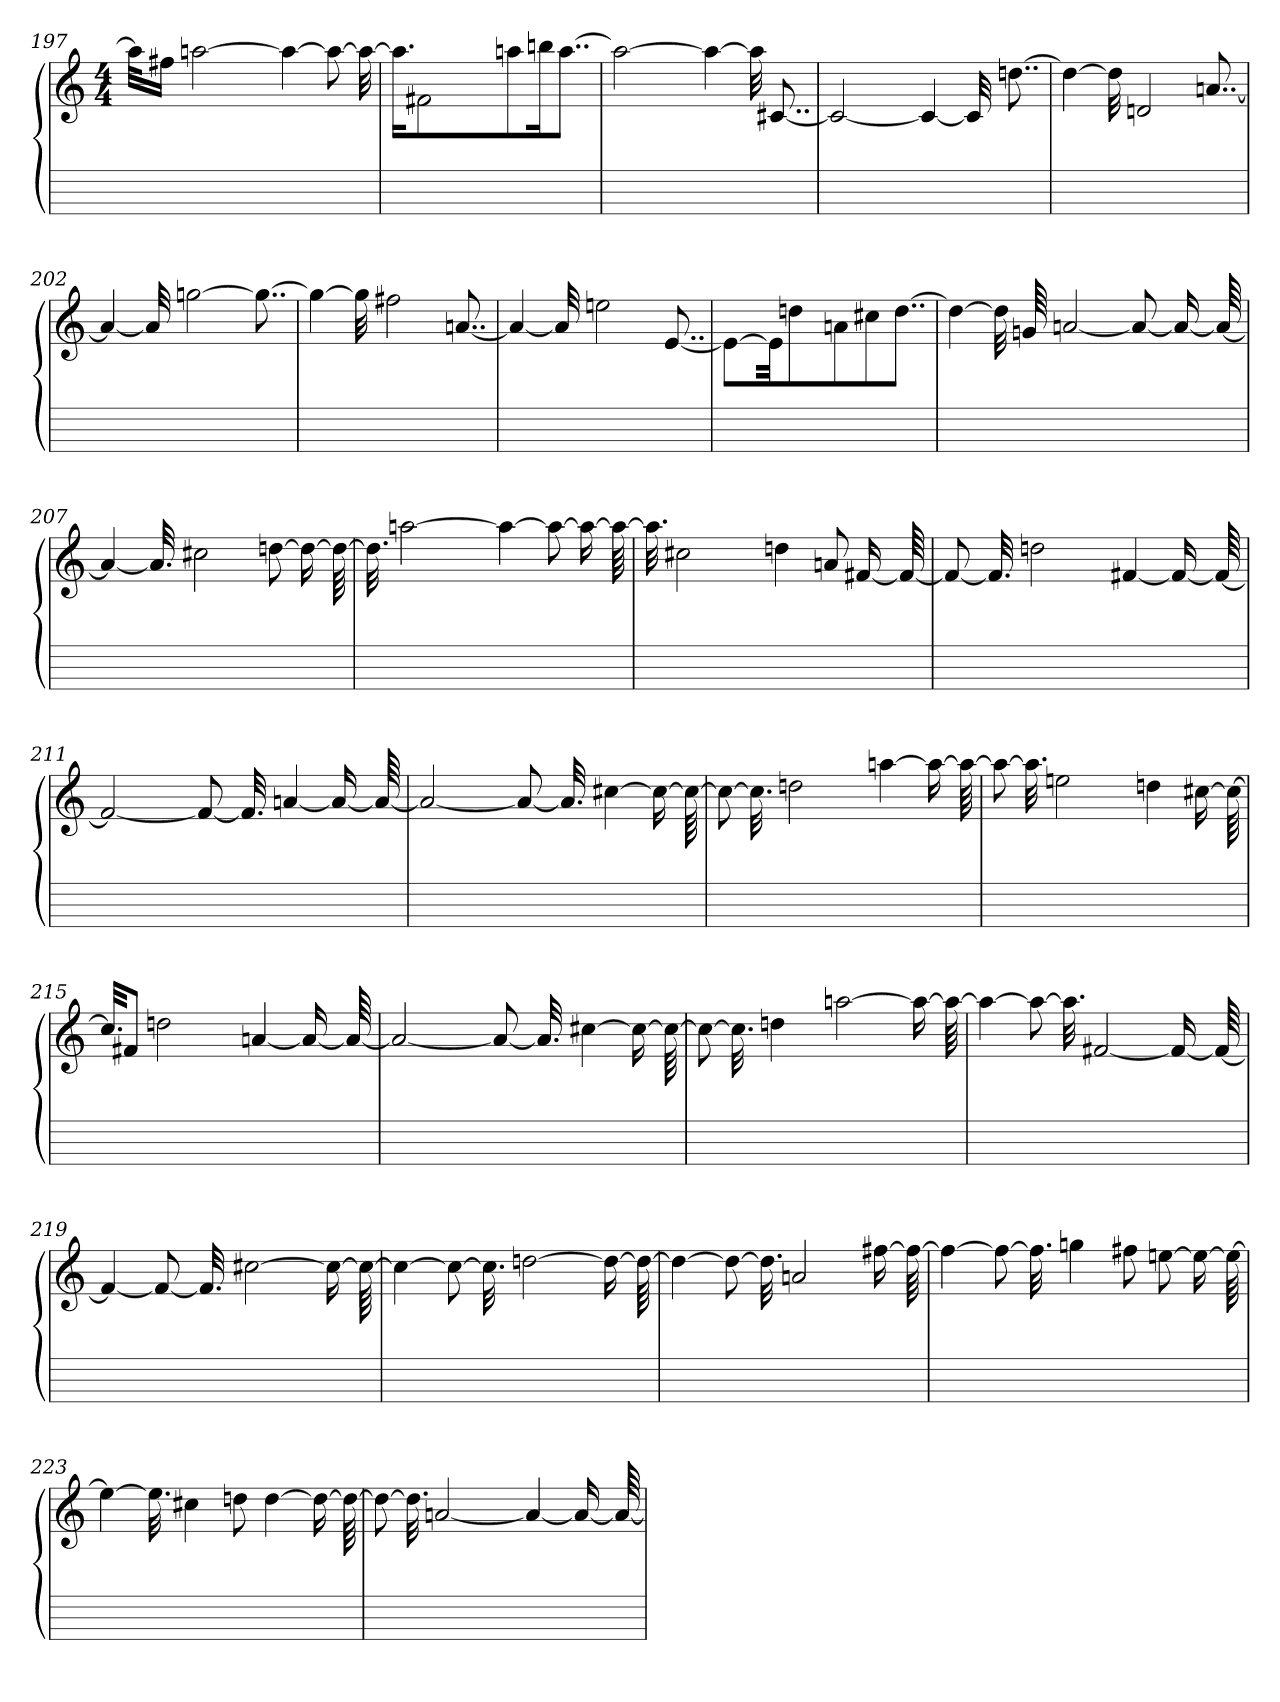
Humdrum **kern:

**kern	**kern
*part2	*part1
*staff2	*staff1
*	*clefG2
*	*M4/4
=197	=197
4ryy	32aa\KLL]
.	16ff#X\JJ
.	[2aan
2.ryy	.
.	4aa_
.	8aa_
.	32aa_
=198	=198
4ryy	16.aa]
.	2f#X
2.ryy	.
.	8aan\L
.	16bbn\Jk
.	[8..aaJ
=199	=199
4ryy	2aa_
2.ryy	.
.	4aa_
.	32aa]
.	[8..c#X
=200	=200
4ryy	2c#_
2.ryy	.
.	4c#_
.	32c#]
.	[8..ddn
=201	=201
4ryy	4dd_
2.ryy	32dd]
.	2dn
.	[8..an
=202	=202
4ryy	4a_
2.ryy	32a]
.	[2ggn
.	8..gg_
=203	=203
4ryy	4gg_
2.ryy	32gg]
.	2ff#X
.	[8..an
=204	=204
4ryy	4a_
2.ryy	32a]
.	2een
.	[8..e
=205	=205
4ryy	4e_
2.ryy	32e]
.	4ddn
.	8an\L
.	8cc#X\J
.	[8..ddJ
=206	=206
4ryy	4dd_
2.ryy	32dd]
.	64gn
.	[2an
.	8a_
.	16a_
.	64a_
=207	=207
4ryy	4a_
2.ryy	32.a]
.	2cc#X
.	[8ddn
.	16dd_
.	64dd_
=208	=208
4ryy	32.dd]
.	[2aan
2.ryy	.
.	4aa_
.	8aa_
.	16aa_
.	64aa_
=209	=209
4ryy	32.aa]
.	2cc#X
2.ryy	.
.	4ddn
.	8an
.	[16f#X
.	64f#_
=210	=210
4ryy	8f#_
.	32.f#]
.	2ddn
2.ryy	.
.	[4f#X
.	16f#_
.	64f#_
=211	=211
4ryy	2f#_
2.ryy	.
.	8f#_
.	32.f#]
.	[4an
.	16a_
.	64a_
=212	=212
4ryy	2a_
2.ryy	.
.	8a_
.	32.a]
.	[4cc#X
.	16cc#_
.	64cc#_
=213	=213
4ryy	8cc#_
.	32.cc#]
.	2ddn
2.ryy	.
.	[4aan
.	16aa_
.	64aa_
=214	=214
4ryy	8aa_
.	32.aa]
.	2een
2.ryy	.
.	4ddn
.	[16cc#X
.	64cc#_
=215	=215
4ryy	32.cc#/KKL]
.	8f#X/J
.	2ddn
2.ryy	.
.	[4an
.	16a_
.	64a_
=216	=216
4ryy	2a_
2.ryy	.
.	8a_
.	32.a]
.	[4cc#X
.	16cc#_
.	64cc#_
=217	=217
4ryy	8cc#_
.	32.cc#]
.	4ddn
2.ryy	.
.	[2aan
.	16aa_
.	64aa_
=218	=218
4ryy	4aa_
2.ryy	8aa_
.	32.aa]
.	[2f#X
.	16f#_
.	64f#_
=219	=219
4ryy	4f#_
2.ryy	8f#_
.	32.f#]
.	[2cc#X
.	16cc#_
.	64cc#_
=220	=220
4ryy	4cc#_
2.ryy	8cc#_
.	32.cc#]
.	[2ddn
.	16dd_
.	64dd_
=221	=221
4ryy	4dd_
2.ryy	8dd_
.	32.dd]
.	2an
.	[16ff#X
.	64ff#_
=222	=222
4ryy	4ff#_
2.ryy	8ff#_
.	32.ff#]
.	4ggn
.	8ff#X
.	[8een
.	16ee_
.	64ee_
=223	=223
4ryy	4ee_
2.ryy	32.ee]
.	4cc#X
.	8ddn
.	[4dd
.	16dd_
.	64dd_
=224	=224
4ryy	8dd_
.	32.dd]
.	[2an
2.ryy	.
.	4a_
.	16a_
.	64a_
=	=
*-	*-
